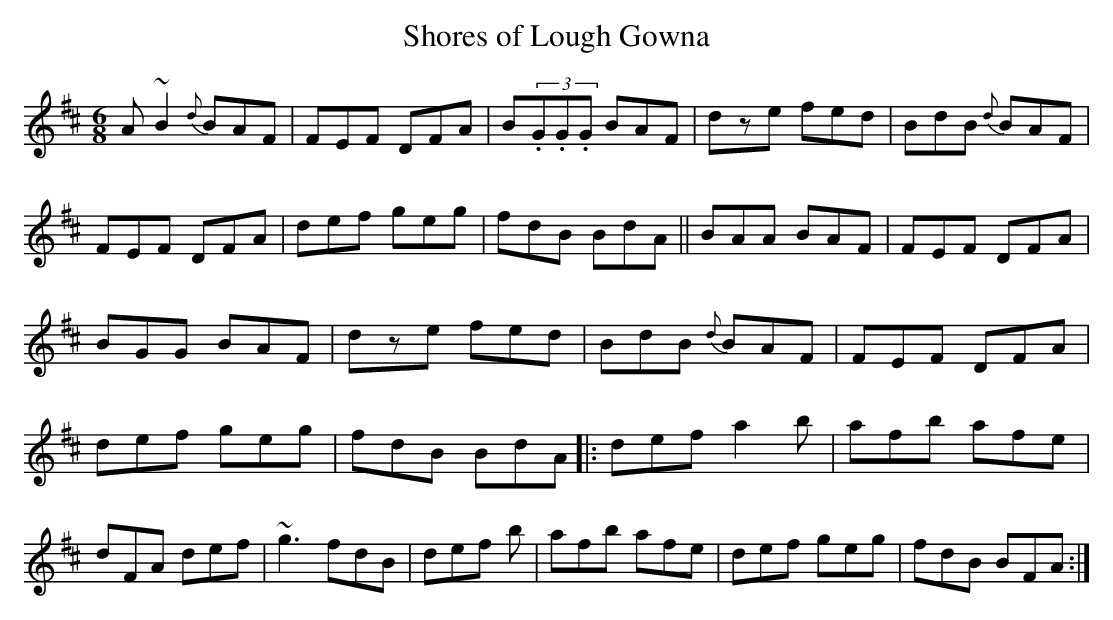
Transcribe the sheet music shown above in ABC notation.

X:1
T:Shores of Lough Gowna
M:6/8
L:1/8
K:D
A~B2 {d}BAF | FEF DFA | B(3.G.G.G BAF | dze fed | BdB {d}BAF | FEF DFA |\
def geg | fdB BdA ||BAA BAF | FEF DFA | BGG BAF | dze fed |\
BdB {d}BAF | FEF DFA | def geg | fdB BdA |: def a2b | afb afe |\
dFA def | ~g3 fdB | def +A2a2+b | afb afe | def geg | fdB BFA :|
